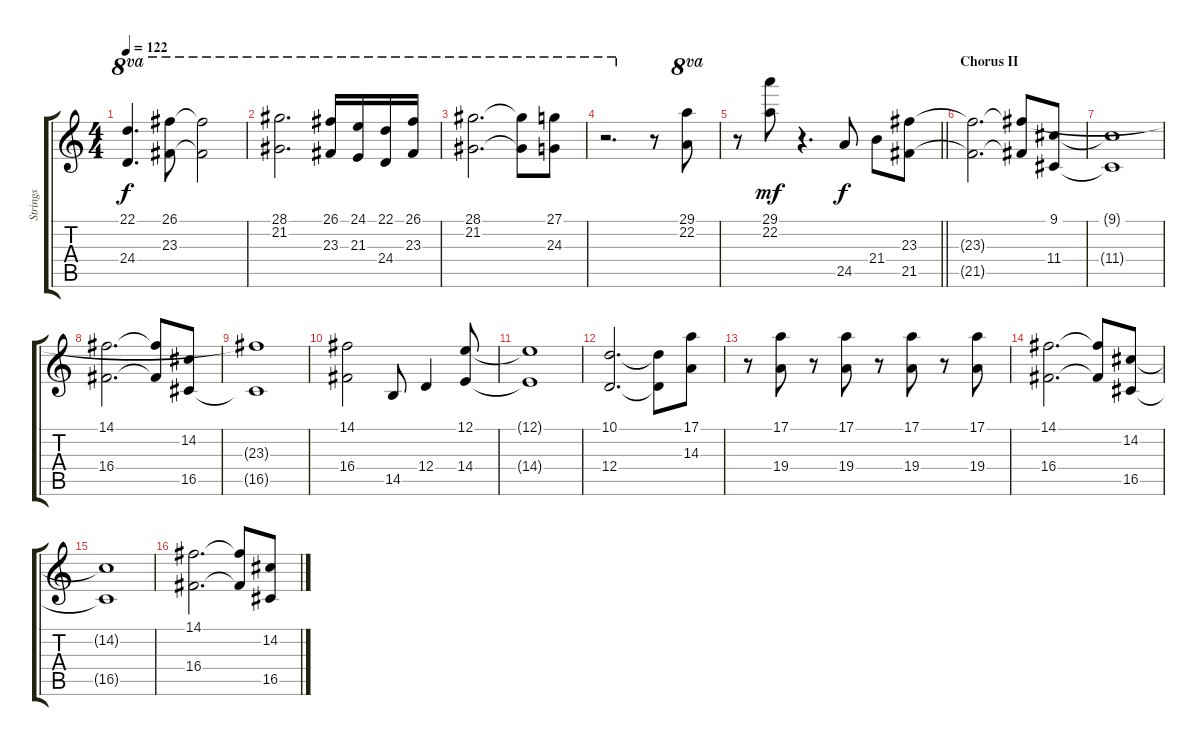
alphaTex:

\track ("Strings" "Strings") {instrument stringensemble1}
\staff {score tabs}
\tuning (E4 B3 G3 D3 A2 E2) {hide}
\ts (4 4)
\tempo 122
\clef g2
\ks c
(22.1 24.4).4{d ot 8va dy f} (26.1 23.3).8{ot 8va} (26.1{t} 23.3{t}).2{ot 8va} |
(28.1 21.2).2{d ot 8va} (26.1 23.3).16{ot 8va} (24.1 21.3).16{ot 8va} (22.1 24.4).16{ot 8va} (26.1 23.3).16{ot 8va} |
(28.1 21.2).2{d ot 8va} (28.1{t} 21.2{t}).8{ot 8va} (27.1 24.3).8{ot 8va} |
r.2{d ot 8va} r.8 (29.1 22.2).8{ot 8va} |
\barLineRight lightlight
r.8 (29.1 22.2).8{dy mf} r.4{d} 24.5.8{dy f} 21.4.8 (23.3 21.5).8 |
\section ("" "Chorus II")
(23.3{t} 21.5{t}).2{d} (23.3{t} 21.5{t}).8 (9.1 11.4).8 |
(9.1{t} 11.4{t}).1 |
(14.1 16.4).2{d} (14.1{t} 16.4{t}).8 (14.2 16.5).8 |
(23.3{t} 16.5{t}).1 |
(14.1 16.4).2 14.5.8 12.4.4 (12.1 14.4).8 |
(12.1{t} 14.4{t}).1 |
(10.1 12.4).2{d} (10.1{t} 12.4{t}).8 (17.1 14.3).8 |
r.8 (17.1 19.4).8 r.8 (17.1 19.4).8 r.8 (17.1 19.4).8 r.8 (17.1 19.4).8 |
(14.1 16.4).2{d} (14.1{t} 16.4{t}).8 (14.2 16.5).8 |
(14.2{t} 16.5{t}).1 |
(14.1 16.4).2{d} (14.1{t} 16.4{t}).8 (14.2 16.5).8
